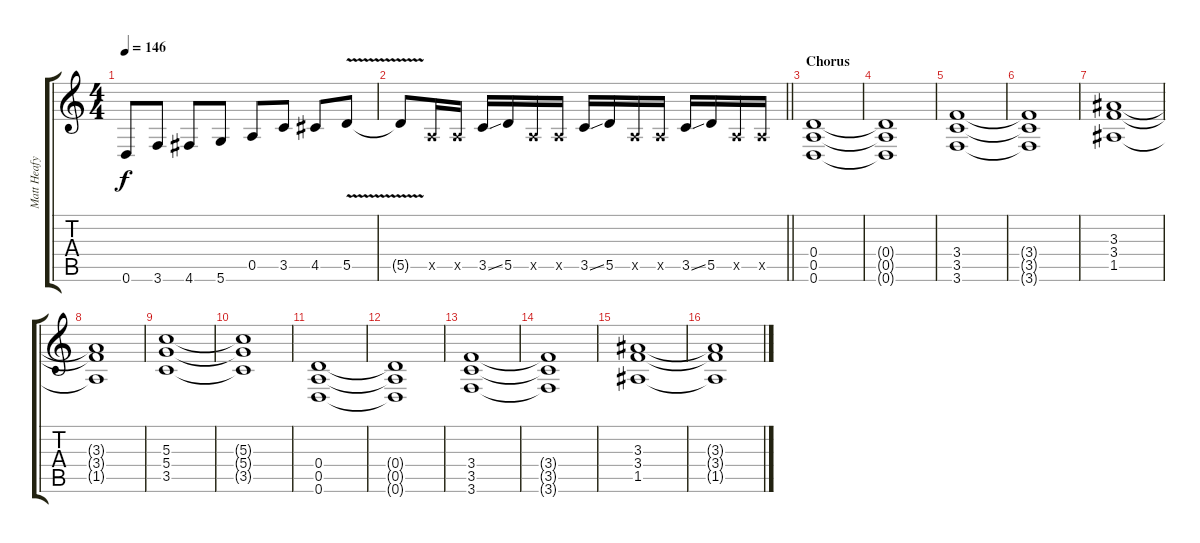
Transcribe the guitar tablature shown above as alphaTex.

\track ("Matt Heafy Rhythm" "Matt Heafy") {instrument distortionguitar}
\staff {score tabs}
\tuning (E4 B3 G3 D3 A2 D2) {hide}
\ts (4 4)
\tempo 146
\clef g2
\ks c
0.6.8{dy f} 3.6.8 4.6.8 5.6.8 0.5.8 3.5.8 4.5.8 5.5{v}.8 |
\barLineRight lightlight
5.5{t}.8 0.5{x}.16 0.5{x}.16 3.5{ss}.16 5.5.16 0.5{x}.16 0.5{x}.16 3.5{ss}.16 5.5.16 0.5{x}.16 0.5{x}.16 3.5{ss}.16 5.5.16 0.5{x}.16 0.5{x}.16 |
\section ("" "Chorus")
(0.4 0.5 0.6).1{volume 8} |
(0.4{t} 0.5{t} 0.6{t}).1 |
(3.4 3.5 3.6).1 |
(3.4{t} 3.5{t} 3.6{t}).1 |
(3.3 3.4 1.5).1 |
(3.3{t} 3.4{t} 1.5{t}).1 |
(5.3 5.4 3.5).1 |
(5.3{t} 5.4{t} 3.5{t}).1 |
(0.4 0.5 0.6).1 |
(0.4{t} 0.5{t} 0.6{t}).1 |
(3.4 3.5 3.6).1 |
(3.4{t} 3.5{t} 3.6{t}).1 |
(3.3 3.4 1.5).1 |
(3.3{t} 3.4{t} 1.5{t}).1
